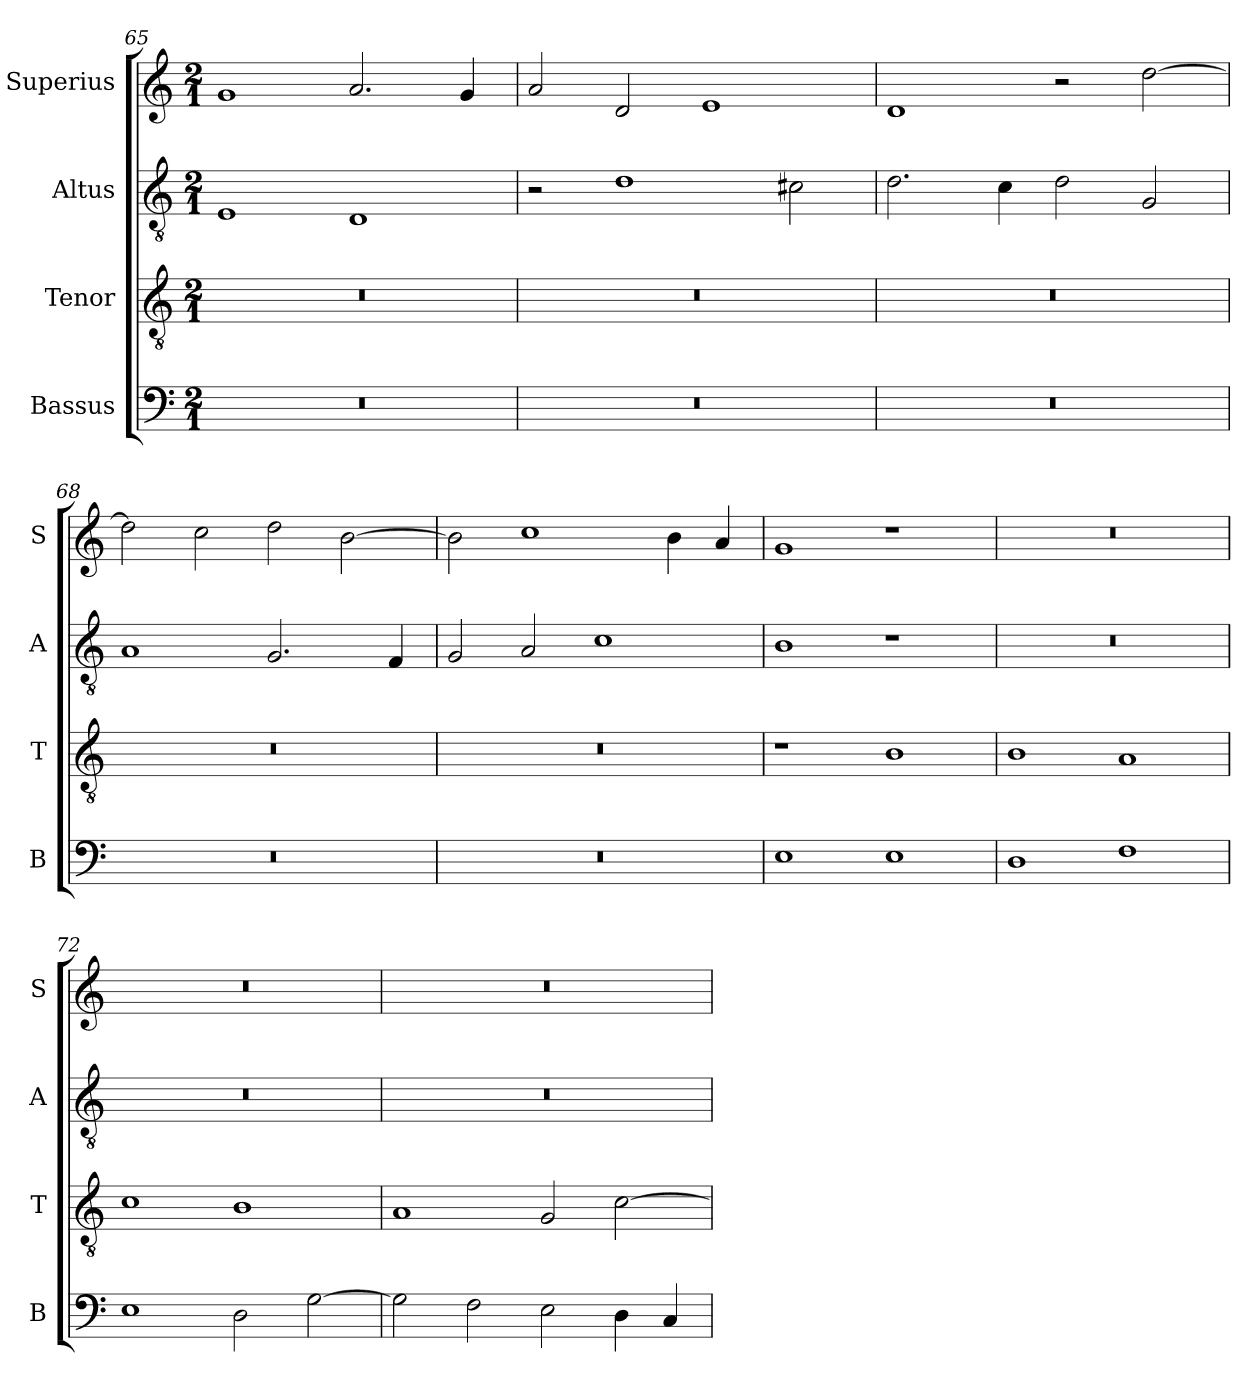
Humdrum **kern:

**kern	**kern	**kern	**kern
*part4	*part3	*part2	*part1
*staff4	*staff3	*staff2	*staff1
*I"Bassus	*I"Tenor	*I"Altus	*I"Superius
*I'B	*I'T	*I'A	*I'S
*clefF4	*clefGv2	*clefGv2	*clefG2
*k[]	*k[]	*k[]	*k[]
*M2/1	*M2/1	*M2/1	*M2/1
=65	=65	=65	=65
0r	0r	1E	1g
.	.	1D	2.a
.	.	.	4g
=66	=66	=66	=66
0r	0r	2r	2a
.	.	1d	2d
.	.	.	1e
.	.	2c#X	.
=67	=67	=67	=67
0r	0r	2.d	1d
.	.	4c	.
.	.	2d	2r
.	.	2G	[2dd
=68	=68	=68	=68
0r	0r	1A	2dd]
.	.	.	2cc
.	.	2.G	2dd
.	.	.	[2b
.	.	4F	.
=69	=69	=69	=69
0r	0r	2G	2b]
.	.	2A	1cc
.	.	1c	.
.	.	.	4b
.	.	.	4a
=70	=70	=70	=70
1E	1r	1B	1g
1E	1B	1r	1r
=71	=71	=71	=71
1D	1B	0r	0r
1F	1A	.	.
=72	=72	=72	=72
1E	1c	0r	0r
2D	1B	.	.
[2G	.	.	.
=73	=73	=73	=73
2G]	1A	0r	0r
2F	.	.	.
2E	2G	.	.
4D	[2c	.	.
4C	.	.	.
=	=	=	=
*-	*-	*-	*-
